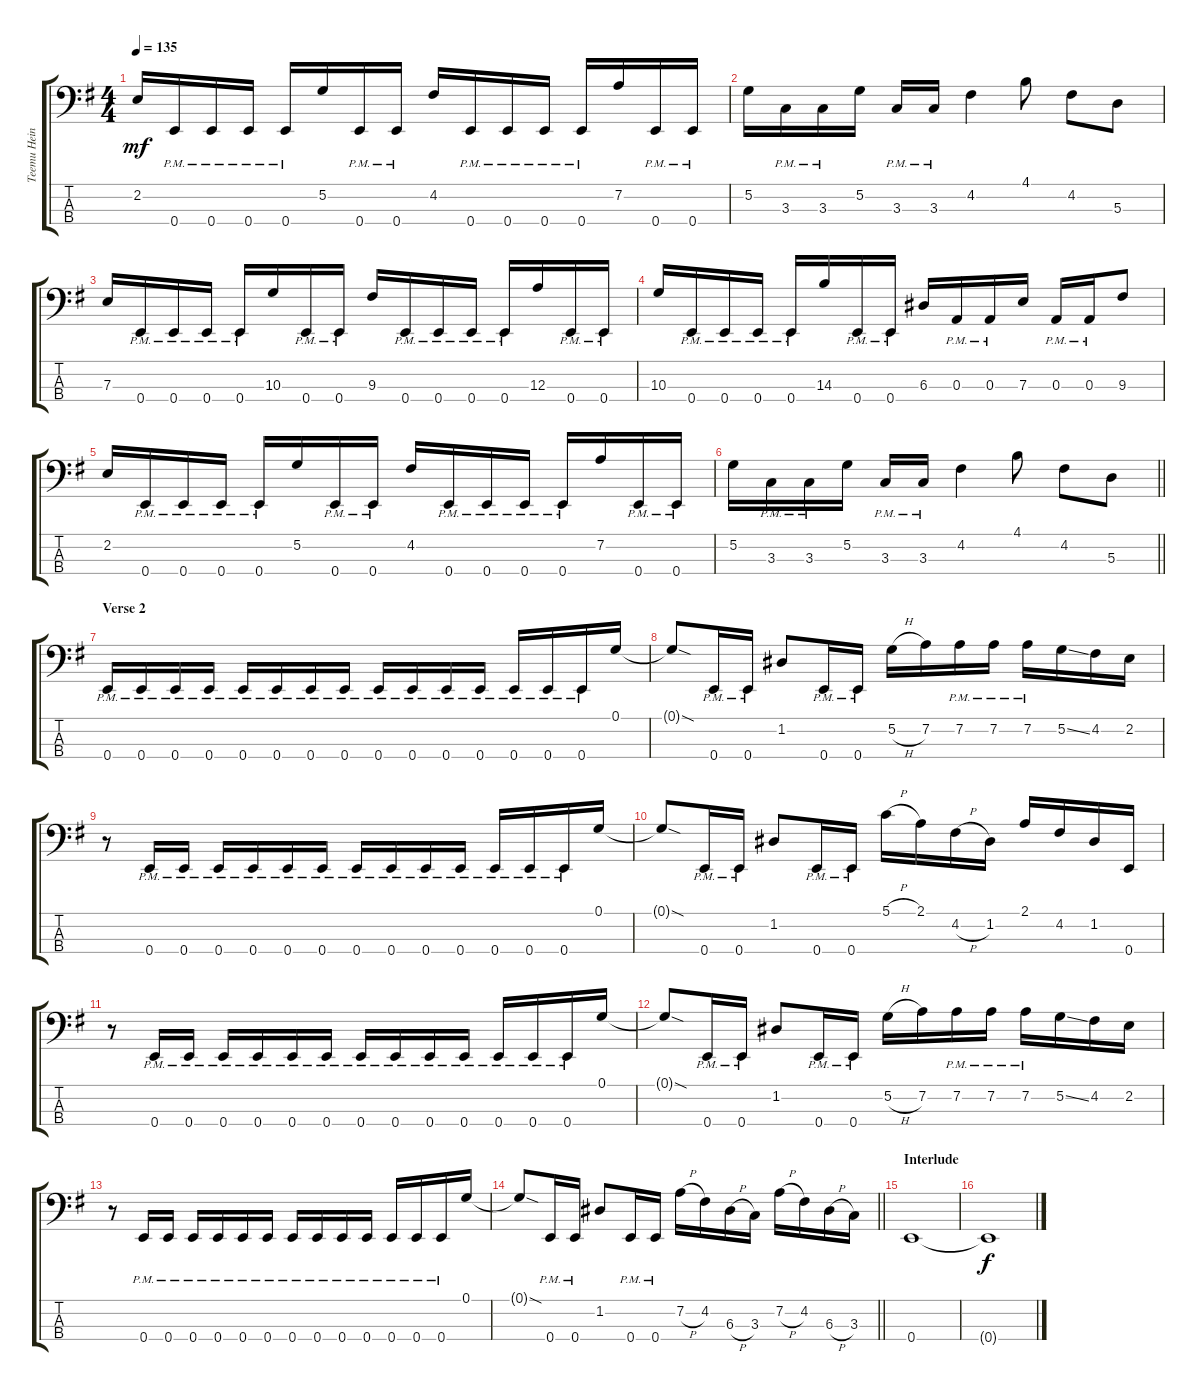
\track ("Teemu Heinola (bass)" "Teemu Hein") {instrument electricbasspick}
\staff {score tabs}
\tuning (G2 D2 A1 E1) {hide}
\ts (4 4)
\tempo 135
\clef f4
\ks eminor
2.2.16{dy mf} 0.4{pm}.16 0.4{pm}.16 0.4{pm}.16 0.4{pm}.16 5.2.16 0.4{pm}.16 0.4{pm}.16 4.2.16 0.4{pm}.16 0.4{pm}.16 0.4{pm}.16 0.4{pm}.16 7.2.16 0.4{pm}.16 0.4{pm}.16 |
5.2.16 3.3{pm}.16 3.3{pm}.16 5.2.16 3.3{pm}.16 3.3{pm}.16 4.2.4 4.1.8 4.2.8 5.3.8 |
7.3.16 0.4{pm}.16 0.4{pm}.16 0.4{pm}.16 0.4{pm}.16 10.3.16 0.4{pm}.16 0.4{pm}.16 9.3.16 0.4{pm}.16 0.4{pm}.16 0.4{pm}.16 0.4{pm}.16 12.3.16 0.4{pm}.16 0.4{pm}.16 |
10.3.16 0.4{pm}.16 0.4{pm}.16 0.4{pm}.16 0.4{pm}.16 14.3.16 0.4{pm}.16 0.4{pm}.16 6.3.16 0.3{pm}.16 0.3{pm}.16 7.3.16 0.3{pm}.16 0.3{pm}.16 9.3.8 |
2.2.16 0.4{pm}.16 0.4{pm}.16 0.4{pm}.16 0.4{pm}.16 5.2.16 0.4{pm}.16 0.4{pm}.16 4.2.16 0.4{pm}.16 0.4{pm}.16 0.4{pm}.16 0.4{pm}.16 7.2.16 0.4{pm}.16 0.4{pm}.16 |
\barLineRight lightlight
5.2.16 3.3{pm}.16 3.3{pm}.16 5.2.16 3.3{pm}.16 3.3{pm}.16 4.2.4 4.1.8 4.2.8 5.3.8 |
\section ("" "Verse 2")
0.4{pm}.16 0.4{pm}.16 0.4{pm}.16 0.4{pm}.16 0.4{pm}.16 0.4{pm}.16 0.4{pm}.16 0.4{pm}.16 0.4{pm}.16 0.4{pm}.16 0.4{pm}.16 0.4{pm}.16 0.4{pm}.16 0.4{pm}.16 0.4{pm}.16 0.1.16 |
0.1{sod t}.8 0.4{pm}.16 0.4{pm}.16 1.2.8 0.4{pm}.16 0.4{pm}.16 5.2{h}.16 7.2.16 7.2{pm}.16 7.2{pm}.16 7.2{pm}.16 5.2{ss}.16 4.2.16 2.2.16 |
r.8 0.4{pm}.16 0.4{pm}.16 0.4{pm}.16 0.4{pm}.16 0.4{pm}.16 0.4{pm}.16 0.4{pm}.16 0.4{pm}.16 0.4{pm}.16 0.4{pm}.16 0.4{pm}.16 0.4{pm}.16 0.4{pm}.16 0.1.16 |
0.1{sod t}.8 0.4{pm}.16 0.4{pm}.16 1.2.8 0.4{pm}.16 0.4{pm}.16 5.1{h}.16 2.1.16 4.2{h}.16 1.2.16 2.1.16 4.2.16 1.2.16 0.4.16 |
r.8 0.4{pm}.16 0.4{pm}.16 0.4{pm}.16 0.4{pm}.16 0.4{pm}.16 0.4{pm}.16 0.4{pm}.16 0.4{pm}.16 0.4{pm}.16 0.4{pm}.16 0.4{pm}.16 0.4{pm}.16 0.4{pm}.16 0.1.16 |
0.1{sod t}.8 0.4{pm}.16 0.4{pm}.16 1.2.8 0.4{pm}.16 0.4{pm}.16 5.2{h}.16 7.2.16 7.2{pm}.16 7.2{pm}.16 7.2{pm}.16 5.2{ss}.16 4.2.16 2.2.16 |
r.8 0.4{pm}.16 0.4{pm}.16 0.4{pm}.16 0.4{pm}.16 0.4{pm}.16 0.4{pm}.16 0.4{pm}.16 0.4{pm}.16 0.4{pm}.16 0.4{pm}.16 0.4{pm}.16 0.4{pm}.16 0.4{pm}.16 0.1.16 |
\barLineRight lightlight
0.1{sod t}.8 0.4{pm}.16 0.4{pm}.16 1.2.8 0.4{pm}.16 0.4{pm}.16 7.2{h}.16 4.2.16 6.3{h}.16 3.3.16 7.2{h}.16 4.2.16 6.3{h}.16 3.3.16 |
\section ("" "Interlude")
0.4.1 |
0.4{t}.1{dy f}
